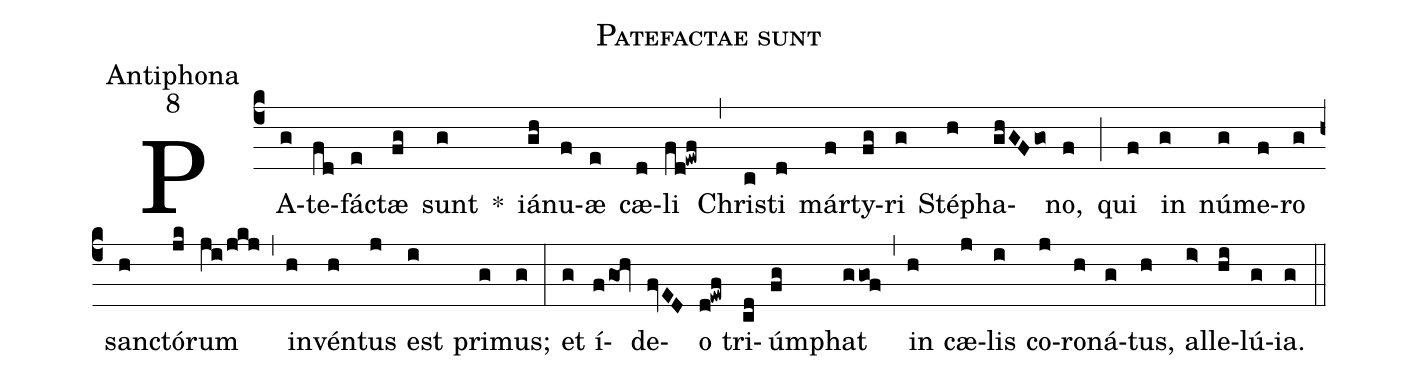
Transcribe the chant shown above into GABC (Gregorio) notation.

name:Patefactae sunt;
office-part:Antiphona;
mode:8;
%%
(c4) PA(g)te(fd)fác(e)tæ(fg) sunt(g) *() iá(gh)nu(f)æ(e) cæ(d)li(fd@ewf) (,) Chris(c)ti(d) már(f)ty(fg)ri(g) Sté(h)pha(ghGFgo)no,(f) (;) qui(f) in(g) nú(g)me(f)ro(g) sanc(h)tó(jk)rum(ji/jkj) (,) in(h)vén(h)tus(j) est(i) pri(g)mus;(g) (:) et(g) í(fgo@hv)de(fvED)o(d!ewf) tri(cd)úm(fg)phat(ggof) (,) in(h) cæ(j)lis(i) co(j)ro(h)ná(g)tus,(h) al(i>)le(hi)lú(g)ia.(g) (::)
